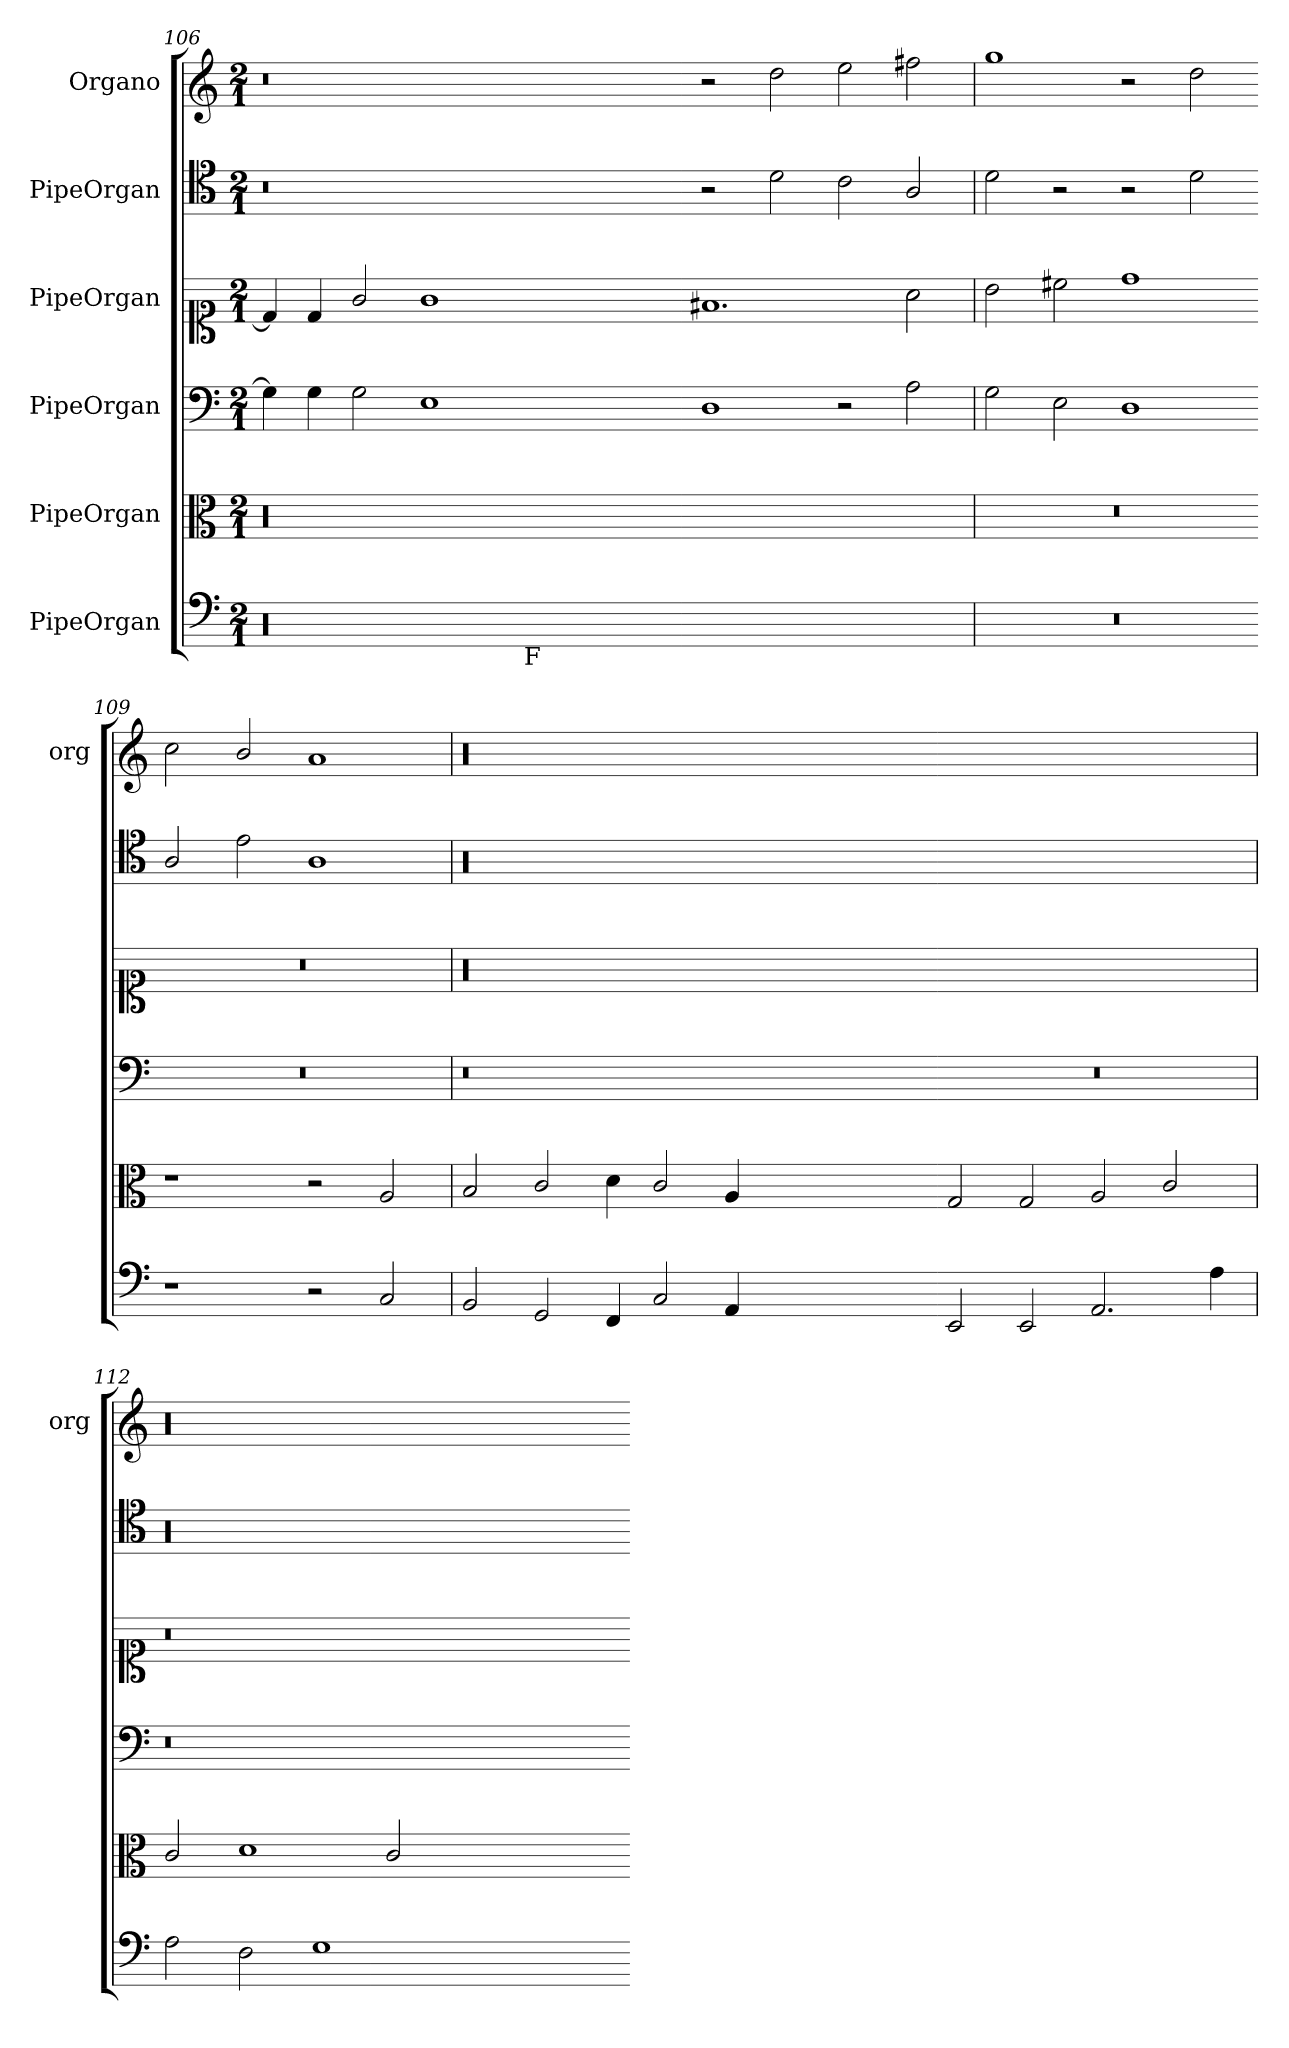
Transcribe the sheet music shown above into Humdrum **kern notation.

**kern	**kern	**kern	**kern	**kern	**kern
*part6	*part5	*part4	*part3	*part2	*part1
*staff6	*staff5	*staff4	*staff3	*staff2	*staff1
*I"PipeOrgan	*I"PipeOrgan	*I"PipeOrgan	*I"PipeOrgan	*I"PipeOrgan	*I"Organo
*	*	*	*	*	*I'org
*clefF5	*clefC3	*clefF4	*clefC1	*clefC4	*clefG2
*k[]	*k[]	*k[]	*k[]	*k[]	*k[]
*M2/1	*M2/1	*M2/1	*M2/1	*M2/1	*M2/1
=106	=106	=106	=106	=106	=106
*^	*	*	*	*	*
00r	0ryy	00r	4G!\]	4d!/]	0r	0r
.	.	.	4G\	4d/	.	.
.	.	.	2G\	2g/	.	.
.	.	.	1E	1g	.	.
!	!LO:TX:b:t=F	!	!	!	!	!
.	0ryy	.	0ryy	0ryy	0ryy	0ryy
*v	*v	*	*	*	*	*
=107-	=107-	=107-	=107-	=107-	=107-
0ryy	0ryy	1D	1.f#X	2r	2r
.	.	.	.	2d\	2dd\
.	.	2r	.	2c\	2ee\
.	.	2A\	2a\	2A/	2ff#X\
=108	=108	=108	=108	=108	=108
0r	0r	2G\	2b\	2d\	1gg
.	.	2E\	2cc#X\	2r	.
.	.	1D	1dd	2r	2r
.	.	.	.	2d\	2dd\
=109-	=109-	=109-	=109-	=109-	=109-
1r	1r	0r	0r	2A/	2cc\
.	.	.	.	2e\	2b/
2r	2r	.	.	1A	1a
2AA/	2A/	.	.	.	.
=110	=110	=110	=110	=110	=110
2GG/	2B/	0r	00r	00r	00r
2EE/	2c/	.	.	.	.
4DD/	4d\	.	.	.	.
2AA/	2c/	.	.	.	.
4FF/	4A/	.	.	.	.
0ryy	0ryy	0ryy	.	.	.
=111-	=111-	=111-	=111-	=111-	=111-
2CC/	2G/	0r	0ryy	0ryy	0ryy
2CC/	2G/	.	.	.	.
2.FF/	2A/	.	.	.	.
.	2c/	.	.	.	.
4F\	.	.	.	.	.
=112	=112	=112	=112	=112	=112
2F\	2c/	0r	0r	00r	00r
2D\	1d	.	.	.	.
1E	.	.	.	.	.
.	2c/	.	.	.	.
0ryy	0ryy	0ryy	0ryy	.	.
=-	=-	=-	=-	=-	=-
*-	*-	*-	*-	*-	*-
